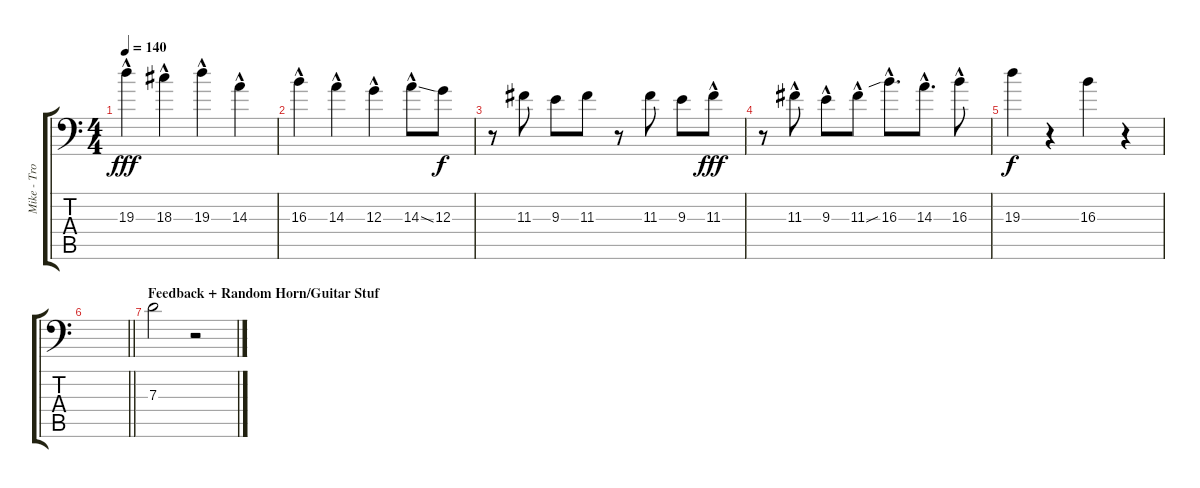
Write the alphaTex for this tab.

\track ("Mike - Trombone" "Mike - Tro") {instrument trombone}
\staff {score tabs}
\tuning (E4 B3 G3 D3 A2 A1) {hide}
\ts (4 4)
\tempo 140
\clef f4
\ks c
19.3{hac}.4{dy fff} 18.3{hac}.4 19.3{hac}.4 14.3{hac}.4 |
16.3{hac}.4 14.3{hac}.4 12.3{hac}.4 14.3{ss hac}.8 12.3.8{dy f} |
r.8 11.3.8 9.3.8 11.3.8 r.8 11.3.8 9.3.8 11.3{hac}.8{dy fff} |
r.8 11.3{hac}.8 9.3{hac}.8 11.3{hac}.8 16.3{sib hac}.8{d} 14.3{hac}.8{d} 16.3{hac}.8 |
19.3.4{dy f} r.4 16.3.4 r.4 |
\barLineRight lightlight
|
\section ("" "Feedback + Random Horn/Guitar Stuf")
7.3.2 r.2
